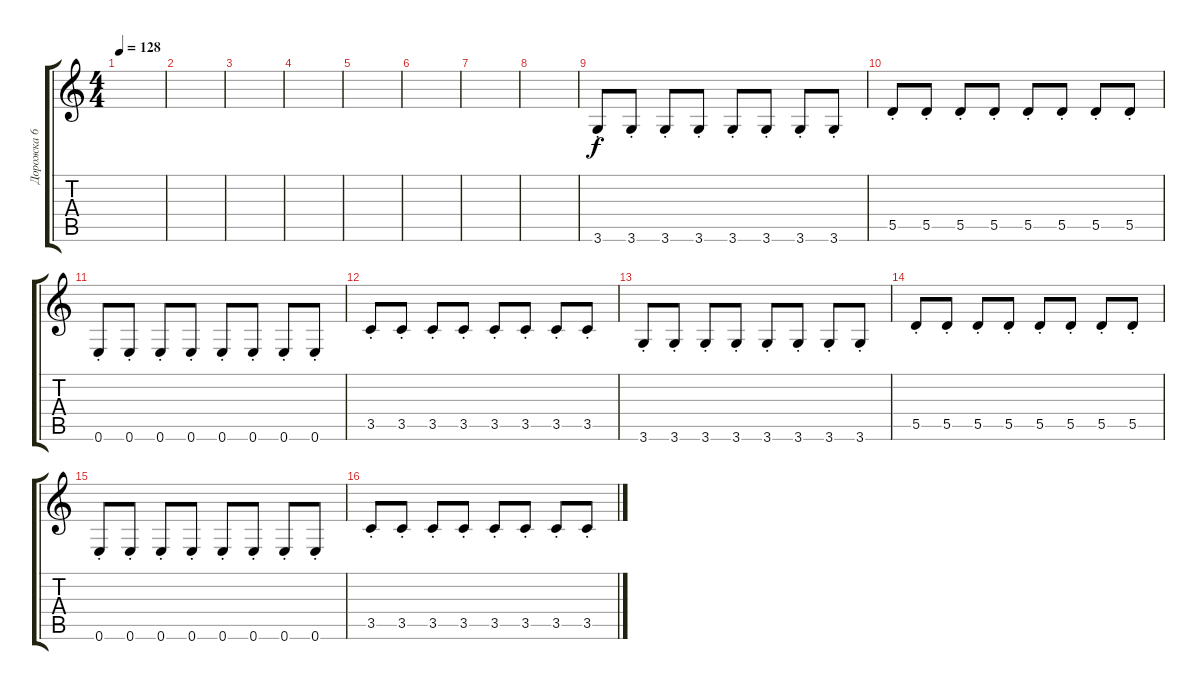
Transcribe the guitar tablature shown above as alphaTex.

\track ("Дорожка 6" "Дорожка 6") {instrument distortionguitar}
\staff {score tabs}
\tuning (E4 B3 G3 D3 A2 E2) {hide}
\ts (4 4)
\tempo 128
\clef g2
\ks c
|
|
|
|
|
|
|
|
3.6{st}.8 3.6{st}.8 3.6{st}.8 3.6{st}.8 3.6{st}.8 3.6{st}.8 3.6{st}.8 3.6{st}.8 |
5.5{st}.8 5.5{st}.8 5.5{st}.8 5.5{st}.8 5.5{st}.8 5.5{st}.8 5.5{st}.8 5.5{st}.8 |
0.6{st}.8 0.6{st}.8 0.6{st}.8 0.6{st}.8 0.6{st}.8 0.6{st}.8 0.6{st}.8 0.6{st}.8 |
3.5{st}.8 3.5{st}.8 3.5{st}.8 3.5{st}.8 3.5{st}.8 3.5{st}.8 3.5{st}.8 3.5{st}.8 |
3.6{st}.8 3.6{st}.8 3.6{st}.8 3.6{st}.8 3.6{st}.8 3.6{st}.8 3.6{st}.8 3.6{st}.8 |
5.5{st}.8 5.5{st}.8 5.5{st}.8 5.5{st}.8 5.5{st}.8 5.5{st}.8 5.5{st}.8 5.5{st}.8 |
0.6{st}.8 0.6{st}.8 0.6{st}.8 0.6{st}.8 0.6{st}.8 0.6{st}.8 0.6{st}.8 0.6{st}.8 |
3.5{st}.8 3.5{st}.8 3.5{st}.8 3.5{st}.8 3.5{st}.8 3.5{st}.8 3.5{st}.8 3.5{st}.8
